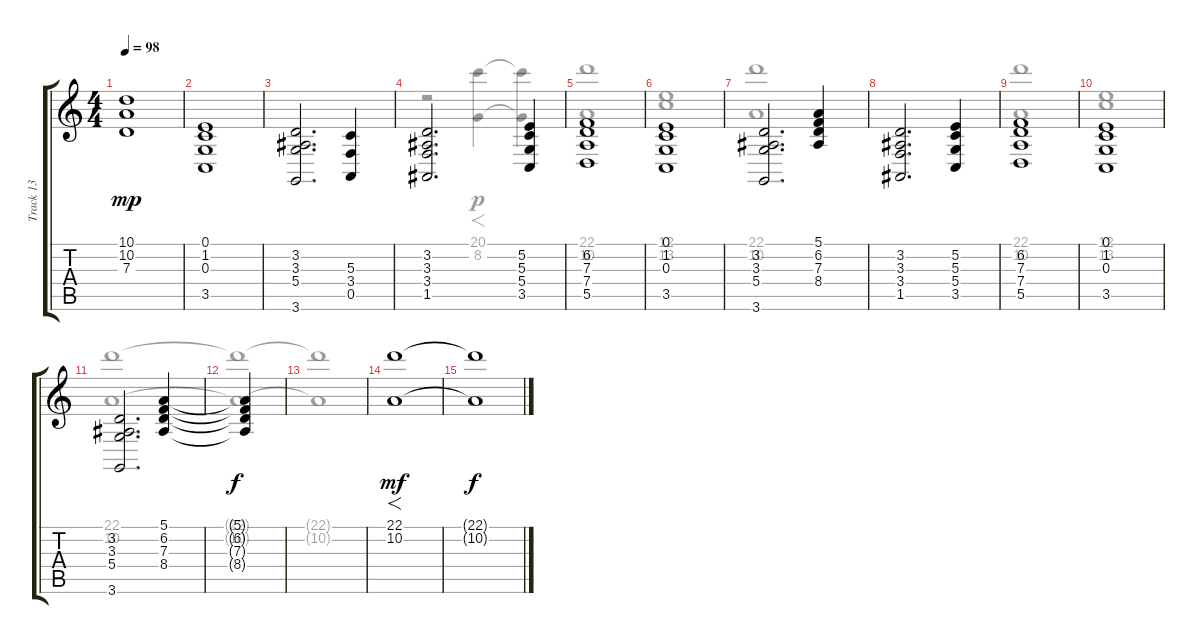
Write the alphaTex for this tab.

\track ("Track 13" "Track 13") {instrument pad5bowed}
\staff {score tabs}
\tuning (E4 B3 G3 D3 A2 E2) {hide}
\voice
\ts (4 4)
\tempo 98
\clef g2
\ks c
(10.1 10.2 7.3).1{dy mp instrument pad8sweep} |
(0.1 1.2 0.3 3.5).1 |
(3.2 3.3 5.4 3.6).2{d} (5.3 3.4 0.5).4 |
(3.2 3.3 3.4 1.5).2{d} (5.2 5.3 5.4 3.5).4 |
(6.2 7.3 7.4 5.5).1 |
(0.1 1.2 0.3 3.5).1 |
(3.2 3.3 5.4 3.6).2{d} (5.1 6.2 7.3 8.4).4 |
(3.2 3.3 3.4 1.5).2{d} (5.2 5.3 5.4 3.5).4 |
(6.2 7.3 7.4 5.5).1 |
(0.1 1.2 0.3 3.5).1 |
(3.2 3.3 5.4 3.6).2{d} (5.1 6.2 7.3 8.4).4 |
(5.1{t} 6.2{t} 7.3{t} 8.4{t}).4{dy f} |
|
(22.1 10.2).1{f dy mf volume 10} |
(22.1{t} 10.2{t}).1{dy f volume 0} |
\voice
\clef g2
\ottava regular
\simile none
\ks c
|
|
|
r.2 (20.1 8.2).4{f dy p} (20.1{t} 8.2{t}).4 |
(22.1 10.2).1 |
(12.1 13.2).1 |
(22.1 10.2).1 |
|
(22.1 10.2).1 |
(12.1 13.2).1 |
(22.1 10.2).1 |
(22.1{t} 10.2{t}).1{dy f} |
(22.1{t} 10.2{t}).1 |
|
|
